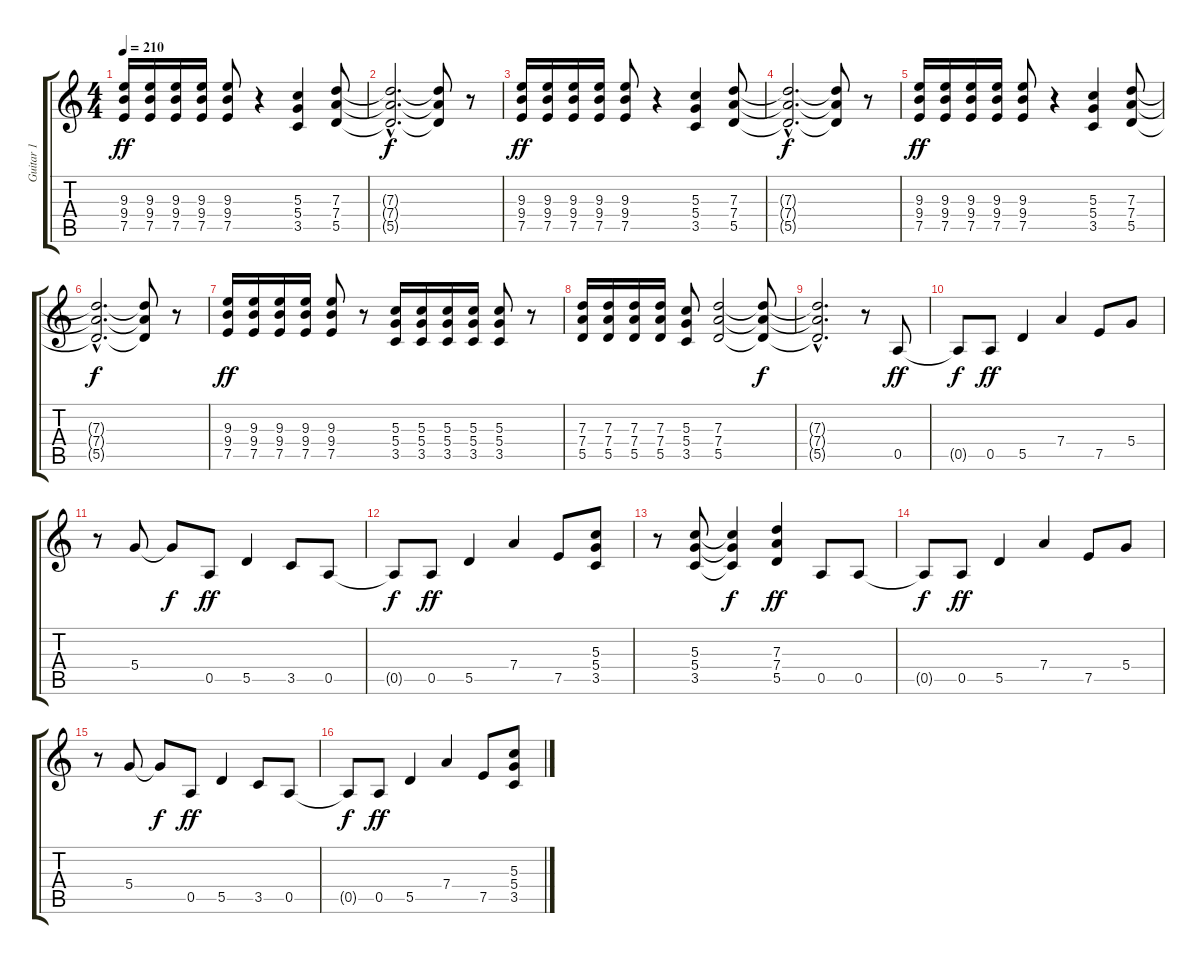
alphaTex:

\track ("Guitar 1" "Guitar 1") {instrument overdrivenguitar}
\staff {score tabs}
\tuning (E4 B3 G3 D3 A2 E2) {hide}
\ts (4 4)
\tempo 210
\clef g2
\ks c
(9.3 9.4 7.5).16{dy ff instrument overdrivenguitar} (9.3 9.4 7.5).16 (9.3 9.4 7.5).16 (9.3 9.4 7.5).16 (9.3 9.4 7.5).8 r.4 (5.3 5.4 3.5).4 (7.3 7.4 5.5).8 |
(7.3{hac t} 7.4{hac t} 5.5{hac t}).2{d dy f} (7.3{t} 7.4{t} 5.5{t}).8 r.8 |
(9.3 9.4 7.5).16{dy ff} (9.3 9.4 7.5).16 (9.3 9.4 7.5).16 (9.3 9.4 7.5).16 (9.3 9.4 7.5).8 r.4 (5.3 5.4 3.5).4 (7.3 7.4 5.5).8 |
(7.3{hac t} 7.4{hac t} 5.5{hac t}).2{d dy f} (7.3{t} 7.4{t} 5.5{t}).8 r.8 |
(9.3 9.4 7.5).16{dy ff} (9.3 9.4 7.5).16 (9.3 9.4 7.5).16 (9.3 9.4 7.5).16 (9.3 9.4 7.5).8 r.4 (5.3 5.4 3.5).4 (7.3 7.4 5.5).8 |
(7.3{hac t} 7.4{hac t} 5.5{hac t}).2{d dy f} (7.3{t} 7.4{t} 5.5{t}).8 r.8 |
(9.3 9.4 7.5).16{dy ff} (9.3 9.4 7.5).16 (9.3 9.4 7.5).16 (9.3 9.4 7.5).16 (9.3 9.4 7.5).8 r.8 (5.3 5.4 3.5).16 (5.3 5.4 3.5).16 (5.3 5.4 3.5).16 (5.3 5.4 3.5).16 (5.3 5.4 3.5).8 r.8 |
(7.3 7.4 5.5).16 (7.3 7.4 5.5).16 (7.3 7.4 5.5).16 (7.3 7.4 5.5).16 (5.3 5.4 3.5).8 (7.3 7.4 5.5).2 (7.3{t} 7.4{t} 5.5{t}).8{dy f} |
(7.3{hac t} 7.4{hac t} 5.5{hac t}).2{d} r.8 0.5.8{dy ff} |
0.5{t}.8{dy f} 0.5.8{dy ff} 5.5.4 7.4.4 7.5.8 5.4.8 |
r.8 5.4.8 5.4{t}.8{dy f} 0.5.8{dy ff} 5.5.4 3.5.8 0.5.8 |
0.5{t}.8{dy f} 0.5.8{dy ff} 5.5.4 7.4.4 7.5.8 (5.3 5.4 3.5).8 |
r.8 (5.3 5.4 3.5).8 (5.3{t} 5.4{t} 3.5{t}).4{dy f} (7.3 7.4 5.5).4{dy ff} 0.5.8 0.5.8 |
0.5{t}.8{dy f} 0.5.8{dy ff} 5.5.4 7.4.4 7.5.8 5.4.8 |
r.8 5.4.8 5.4{t}.8{dy f} 0.5.8{dy ff} 5.5.4 3.5.8 0.5.8 |
0.5{t}.8{dy f} 0.5.8{dy ff} 5.5.4 7.4.4 7.5.8 (5.3 5.4 3.5).8
